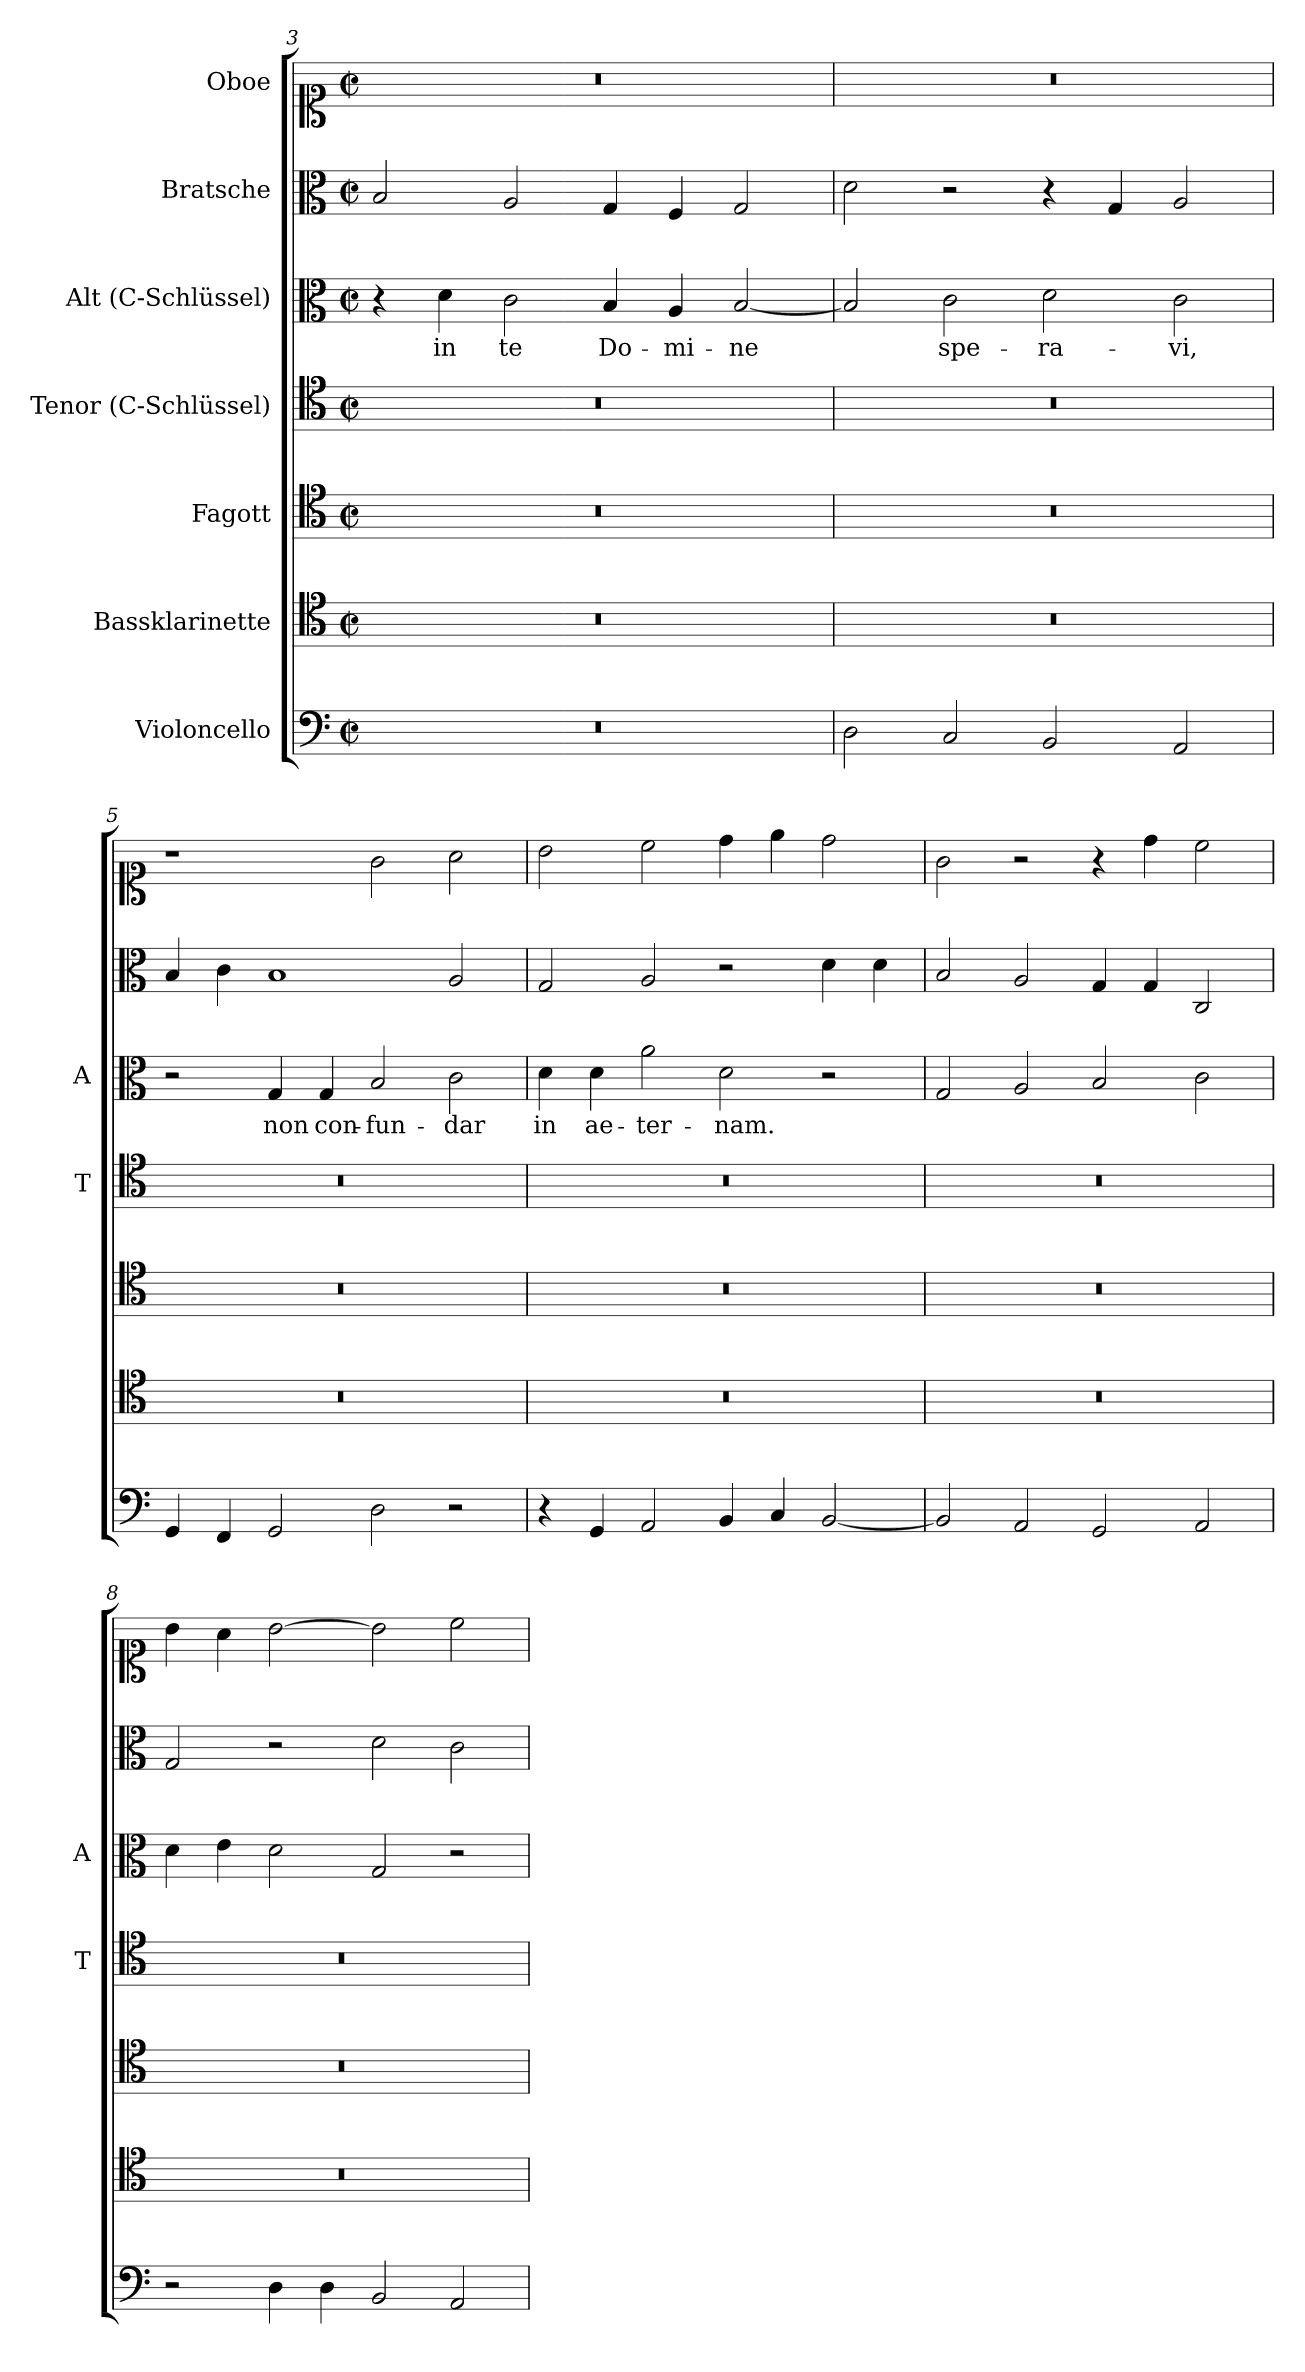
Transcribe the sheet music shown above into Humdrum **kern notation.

**kern	**kern	**kern	**kern	**kern	**text	**kern	**kern
*part7	*part6	*part5	*part4	*part3	*part3	*part2	*part1
*staff7	*staff6	*staff5	*staff4	*staff3	*staff3	*staff2	*staff1
*I"Violoncello	*I"Bassklarinette	*I"Fagott	*I"Tenor (C-Schlüssel)	*I"Alt (C-Schlüssel)	*	*I"Bratsche	*I"Oboe
*	*	*	*I'T	*I'A	*	*	*
*clefF4	*clefC4	*clefC4	*clefC4	*clefC3	*	*clefC3	*clefC1
*k[]	*k[]	*k[]	*k[]	*k[]	*	*k[]	*k[]
*M4/2	*M4/2	*M4/2	*M4/2	*M4/2	*	*M4/2	*M4/2
*met(c|)	*met(c|)	*met(c|)	*met(c|)	*met(c|)	*	*met(c|)	*met(c|)
=3	=3	=3	=3	=3	=3	=3	=3
0r	0r	0r	0r	4r	.	2B/	0r
!	!	!	!	!	!LO:LY:b	!	!
.	.	.	.	4d\	in	.	.
!	!	!	!	!	!LO:LY:b	!	!
.	.	.	.	2c\	te	2A/	.
!	!	!	!	!	!LO:LY:b	!	!
.	.	.	.	4B/	Do-	4G/	.
!	!	!	!	!	!LO:LY:b	!	!
.	.	.	.	4A/	-mi-	4F/	.
!	!	!	!	!	!LO:LY:b	!	!
.	.	.	.	[2B/	-ne	2G/	.
=4	=4	=4	=4	=4	=4	=4	=4
2D\	0r	0r	0r	2B/]	.	2d\	0r
!	!	!	!	!	!LO:LY:b	!	!
2C/	.	.	.	2c\	spe-	2r	.
!	!	!	!	!	!LO:LY:b	!	!
2BB/	.	.	.	2d\	-ra-	4r	.
.	.	.	.	.	.	4G/	.
!	!	!	!	!	!LO:LY:b	!	!
2AA/	.	.	.	2c\	-vi,	2A/	.
=5	=5	=5	=5	=5	=5	=5	=5
4GG/	0r	0r	0r	2r	.	4B/	1r
4FF/	.	.	.	.	.	4c\	.
!	!	!	!	!	!LO:LY:b	!	!
2GG/	.	.	.	4G/	non	1B	.
!	!	!	!	!	!LO:LY:b	!	!
.	.	.	.	4G/	con-	.	.
!	!	!	!	!	!LO:LY:b	!	!
2D\	.	.	.	2B/	-fun-	.	2g\
!	!	!	!	!	!LO:LY:b	!	!
2r	.	.	.	2c\	-dar	2A/	2a\
=6	=6	=6	=6	=6	=6	=6	=6
!	!	!	!	!	!LO:LY:b	!	!
4r	0r	0r	0r	4d\	in	2Gi/	2b\
!	!	!	!	!	!LO:LY:b	!	!
4GGi/	.	.	.	4d\	ae-	.	.
!	!	!	!	!	!LO:LY:b	!	!
2AAi/	.	.	.	2a\	-ter-	2Ai/	2cc\
!	!	!	!	!	!LO:LY:b	!	!
4BB/	.	.	.	2d\	-nam.	2r	4dd\
4C/	.	.	.	.	.	.	4ee\
[2BB/	.	.	.	2r	.	4d\	2dd\
.	.	.	.	.	.	4d\	.
!!LO:LB:g=z
=7	=7	=7	=7	=7	=7	=7	=7
2BBi/]	0r	0r	0r	2G/	.	2Bi/	2g\
2AAi/	.	.	.	2A/	.	2Ai/	2r
2GGi/	.	.	.	2B/	.	4Gi/	4r
.	.	.	.	.	.	4G/	4dd\
2AA/	.	.	.	2c\	.	2C/	2cc\
=8	=8	=8	=8	=8	=8	=8	=8
2r	0r	0r	0r	4d\	.	2G/	4b\
.	.	.	.	4e\	.	.	4a\
4D\	.	.	.	2d\	.	2r	[2b\
4D\	.	.	.	.	.	.	.
2BB/	.	.	.	2G/	.	2d\	2b\]
2AA/	.	.	.	2r	.	2c\	2cc\
=	=	=	=	=	=	=	=
*-	*-	*-	*-	*-	*-	*-	*-
